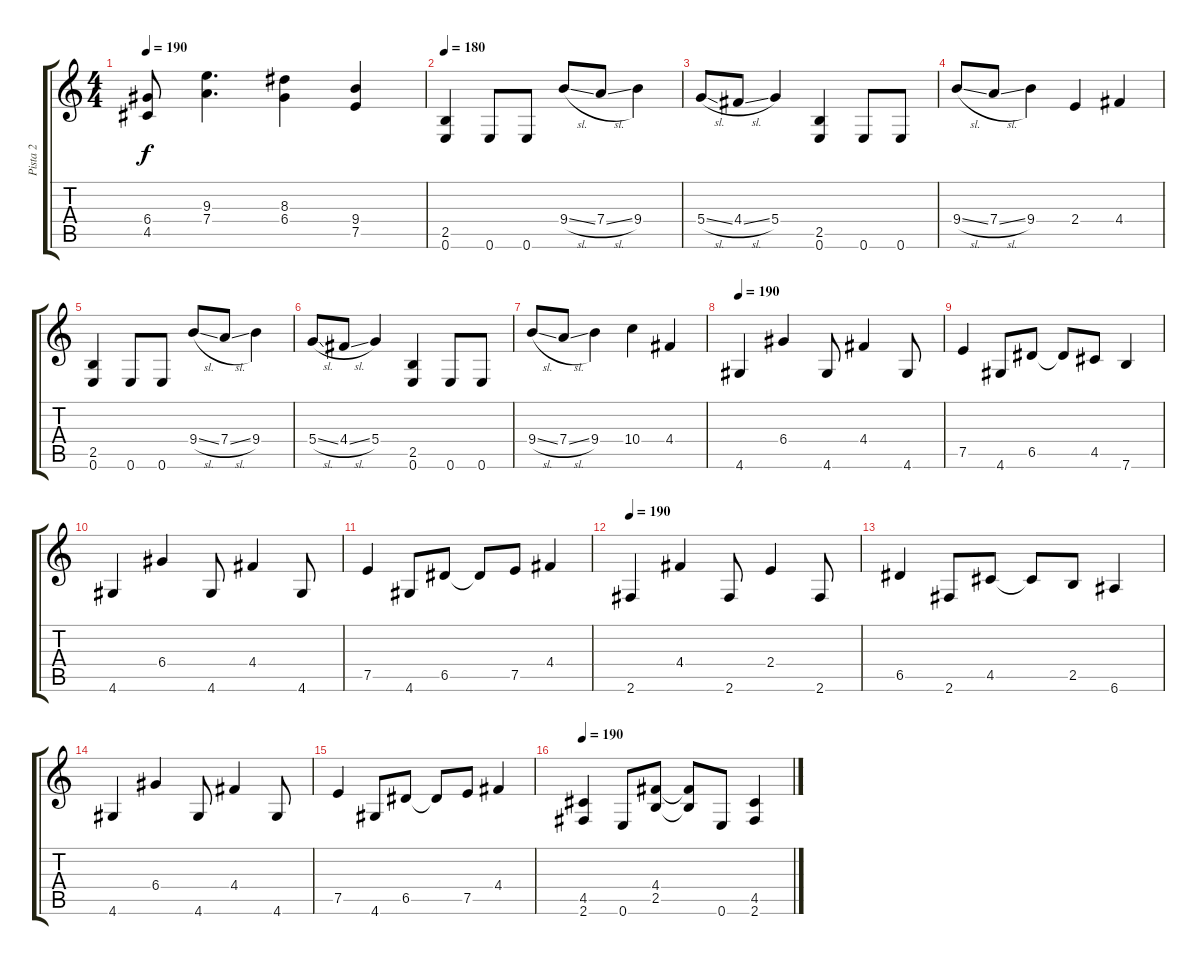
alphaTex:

\track ("Pista 2" "Pista 2") {instrument overdrivenguitar}
\staff {score tabs}
\tuning (E4 B3 G3 D3 A2 E2) {hide}
\ts (4 4)
\tempo 190
\clef g2
\ks c
(6.4{t} 4.5{t}).8{dy f} (9.3 7.4).4{d} (8.3 6.4).4 (9.4 7.5).4 |
\tempo 180
(2.5 0.6).4 0.6.8 0.6.8 9.4{sl}.8 7.4{sl}.8 9.4.4 |
5.4{sl}.8 4.4{sl}.8 5.4.4 (2.5 0.6).4 0.6.8 0.6.8 |
9.4{sl}.8 7.4{sl}.8 9.4.4 2.4.4 4.4.4 |
(2.5 0.6).4 0.6.8 0.6.8 9.4{sl}.8 7.4{sl}.8 9.4.4 |
5.4{sl}.8 4.4{sl}.8 5.4.4 (2.5 0.6).4 0.6.8 0.6.8 |
9.4{sl}.8 7.4{sl}.8 9.4.4 10.4.4 4.4.4 |
\tempo 190
4.6.4 6.4.4 4.6.8 4.4.4 4.6.8 |
7.5.4 4.6.8 6.5.8 6.5{t}.8 4.5.8 7.6.4 |
4.6.4 6.4.4 4.6.8 4.4.4 4.6.8 |
7.5.4 4.6.8 6.5.8 6.5{t}.8 7.5.8 4.4.4 |
\tempo 190
2.6.4 4.4.4 2.6.8 2.4.4 2.6.8 |
6.5.4 2.6.8 4.5.8 4.5{t}.8 2.5.8 6.6.4 |
4.6.4 6.4.4 4.6.8 4.4.4 4.6.8 |
7.5.4 4.6.8 6.5.8 6.5{t}.8 7.5.8 4.4.4 |
\tempo 190
(4.5 2.6).4 0.6.8 (4.4 2.5).8 (4.4{t} 2.5{t}).8 0.6.8 (4.5 2.6).4
